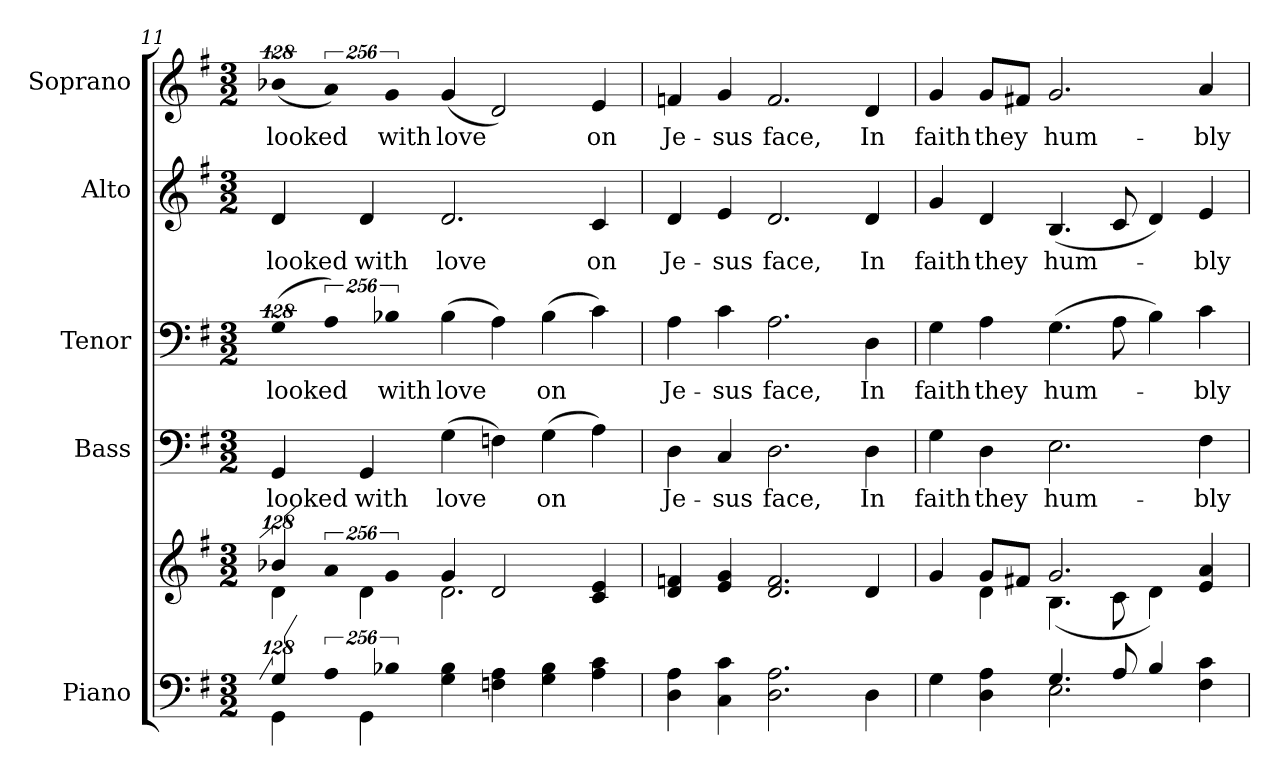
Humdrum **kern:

**kern	**kern	**kern	**text	**kern	**text	**kern	**text	**kern	**text
*part5	*part5	*part4	*part4	*part3	*part3	*part2	*part2	*part1	*part1
*staff6	*staff5	*staff4	*staff4	*staff3	*staff3	*staff2	*staff2	*staff1	*staff1
*I"Piano	*	*I"Bass	*	*I"Tenor	*	*I"Alto	*	*I"Soprano	*
*I'Pno.	*	*I'B.	*	*I'T.	*	*I'A.	*	*I'S.	*
!!LO:PB:g=z
*clefF4	*clefG2	*clefF4	*	*clefF4	*	*clefG2	*	*clefG2	*
*k[f#]	*k[f#]	*k[f#]	*	*k[f#]	*	*k[f#]	*	*k[f#]	*
*G:	*G:	*G:	*	*G:	*	*G:	*	*G:	*
*M3/2	*M3/2	*M3/2	*	*M3/2	*	*M3/2	*	*M3/2	*
=11	=11	=11	=11	=11	=11	=11	=11	=11	=11
!LO:N:vis=4	!LO:N:vis=4	!	!	!	!	!	!	!	!
*^	*^	*	*	*	*	*	*	*	*
!	!	!	!	!	!LO:LY:b:color=#000000	!LO:N:vis=4	!	!	!	!	!
!	!	!	!	!	!	!	!LO:LY:b:color=#000000	!	!	!	!
!	!	!	!	!	!	!	!	!	!LO:LY:b:color=#000000	!LO:N:vis=4	!
!	!	!	!	!	!	!	!	!	!	!	!LO:LY:b:color=#000000
512%85Gi/	4GGi\	512%85b-Xi/	4di\	4GGi/	looked	(512%85Gi\	looked	4di/	looked	(512%85b-Xi/	looked
!LO:N:vis=4	!	!LO:N:vis=4	!	!	!	!LO:N:vis=4	!	!	!	!LO:N:vis=4	!
1024%171Ai/	.	1024%171ai/	.	.	.	1024%171Ai\)	.	.	.	1024%171ai/)	.
!	!	!	!	!	!LO:LY:b:color=#000000	!	!	!	!	!	!
!	!	!	!	!	!	!	!	!	!LO:LY:b:color=#000000	!	!
.	4GGi\	.	4di\	4GGi/	with	.	.	4di/	with	.	.
!LO:N:vis=4	!	!LO:N:vis=4	!	!	!	!LO:N:vis=4	!	!	!	!	!
!	!	!	!	!	!	!	!LO:LY:b:color=#000000	!	!	!LO:N:vis=4	!
!	!	!	!	!	!	!	!	!	!	!	!LO:LY:b:color=#000000
1024%171B-Xi/	.	1024%171gi/	.	.	.	1024%171B-Xi\	with	.	.	1024%171gi/	with
!	!	!	!	!	!LO:LY:b:color=#000000	!	!	!	!	!	!
!	!	!	!	!	!	!	!LO:LY:b:color=#000000	!	!	!	!
!	!	!	!	!	!	!	!	!	!LO:LY:b:color=#000000	!	!
!	!	!	!	!	!	!	!	!	!	!	!LO:LY:b:color=#000000
4Gi\ 4B-i	2ryy	4gi/	2.di\	(4Gi\	love	(4B-i\	love	2.di/	love	(4gi/	love
4Fni\ 4Ai	.	2di/	.	4Fni\)	.	4Ai\)	.	.	.	2di/)	.
!	!	!	!	!	!LO:LY:b:color=#000000	!	!	!	!	!	!
!	!	!	!	!	!	!	!LO:LY:b:color=#000000	!	!	!	!
4Gi\ 4B-i	2ryy	.	.	(4Gi\	on	(4B-i\	on	.	.	.	.
!	!	!	!	!	!	!	!	!	!LO:LY:b:color=#000000	!	!
!	!	!	!	!	!	!	!	!	!	!	!LO:LY:b:color=#000000
4Ai\ 4ci	.	4ci/ 4ei	4ryy	4Ai\)	.	4ci\)	.	4ci/	on	4ei/	on
*v	*v	*	*	*	*	*	*	*	*	*	*
*	*v	*v	*	*	*	*	*	*	*	*
=12	=12	=12	=12	=12	=12	=12	=12	=12	=12
*	*^	*	*	*	*	*	*	*	*
!	!	!	!	!LO:LY:b:color=#000000	!	!	!	!	!	!
*	*v	*v	*	*	*	*	*	*	*	*
*	*^	*	*	*	*	*	*	*	*
!	!	!	!	!	!	!LO:LY:b:color=#000000	!	!	!	!
*	*v	*v	*	*	*	*	*	*	*	*
*	*^	*	*	*	*	*	*	*	*
!	!	!	!	!	!	!	!	!LO:LY:b:color=#000000	!	!
*	*v	*v	*	*	*	*	*	*	*	*
*	*^	*	*	*	*	*	*	*	*
!	!	!	!	!	!	!	!	!	!	!LO:LY:b:color=#000000
*	*v	*v	*	*	*	*	*	*	*	*
4Di\ 4Ai	4di/ 4fni	4Di\	Je-	4Ai\	Je-	4di/	Je-	4fni/	Je-
!	!	!	!LO:LY:b:color=#000000	!	!	!	!	!	!
!	!	!	!	!	!LO:LY:b:color=#000000	!	!	!	!
!	!	!	!	!	!	!	!LO:LY:b:color=#000000	!	!
!	!	!	!	!	!	!	!	!	!LO:LY:b:color=#000000
4Ci\ 4ci	4ei/ 4gi	4Ci/	-sus	4ci\	-sus	4ei/	-sus	4gi/	-sus
!	!	!	!LO:LY:b:color=#000000	!	!	!	!	!	!
!	!	!	!	!	!LO:LY:b:color=#000000	!	!	!	!
!	!	!	!	!	!	!	!LO:LY:b:color=#000000	!	!
!	!	!	!	!	!	!	!	!	!LO:LY:b:color=#000000
2.Di\ 2.Ai	2.di/ 2.fi	2.Di\	face,	2.Ai\	face,	2.di/	face,	2.fi/	face,
!	!	!	!LO:LY:b:color=#000000	!	!	!	!	!	!
!	!	!	!	!	!LO:LY:b:color=#000000	!	!	!	!
!	!	!	!	!	!	!	!LO:LY:b:color=#000000	!	!
!	!	!	!	!	!	!	!	!	!LO:LY:b:color=#000000
4Di\	4di/	4Di\	In	4Di\	In	4di/	In	4di/	In
!!LO:PB:g=z
=13	=13	=13	=13	=13	=13	=13	=13	=13	=13
*^	*^	*	*	*	*	*	*	*	*
!	!	!	!	!	!LO:LY:b:color=#000000	!	!	!	!	!	!
!	!	!	!	!	!	!	!LO:LY:b:color=#000000	!	!	!	!
!	!	!	!	!	!	!	!	!	!LO:LY:b:color=#000000	!	!
!	!	!	!	!	!	!	!	!	!	!	!LO:LY:b:color=#000000
4Gi\	2ryy	4gi/	4ryy	4Gi\	faith	4Gi\	faith	4gi/	faith	4gi/	faith
!	!	!	!	!	!LO:LY:b:color=#000000	!	!	!	!	!	!
!	!	!	!	!	!	!	!LO:LY:b:color=#000000	!	!	!	!
!	!	!	!	!	!	!	!	!	!LO:LY:b:color=#000000	!	!
!	!	!	!	!	!	!	!	!	!	!	!LO:LY:b:color=#000000
4Di\ 4Ai	.	8gi/L	4di\	4Di\	they	4Ai\	they	4di/	they	8gi/L	they
.	.	8f#Xi/J	.	.	.	.	.	.	.	8f#Xi/J	.
!	!	!	!	!	!LO:LY:b:color=#000000	!	!	!	!	!	!
!	!	!	!	!	!	!	!LO:LY:b:color=#000000	!	!	!	!
!	!	!	!	!	!	!	!	!	!LO:LY:b:color=#000000	!	!
!	!	!	!	!	!	!	!	!	!	!	!LO:LY:b:color=#000000
4.Gi/	2.Ei\	2.gi/	(4.Bi\	2.Ei\	hum-	(4.Gi\	hum-	(4.Bi/	hum-	2.gi/	hum-
8Ai/	.	.	8ci\	.	.	8Ai\	.	8ci/	.	.	.
4Bi/	.	.	4di\)	.	.	4Bi\)	.	4di/)	.	.	.
!	!	!	!	!	!LO:LY:b:color=#000000	!	!	!	!	!	!
!	!	!	!	!	!	!	!LO:LY:b:color=#000000	!	!	!	!
!	!	!	!	!	!	!	!	!	!LO:LY:b:color=#000000	!	!
!	!	!	!	!	!	!	!	!	!	!	!LO:LY:b:color=#000000
4F#i\ 4ci	4ryy	4ei/ 4ai	4ryy	4F#i\	-bly	4ci\	-bly	4ei/	-bly	4ai/	-bly
*v	*v	*	*	*	*	*	*	*	*	*	*
*	*v	*v	*	*	*	*	*	*	*	*
=	=	=	=	=	=	=	=	=	=
*-	*-	*-	*-	*-	*-	*-	*-	*-	*-
